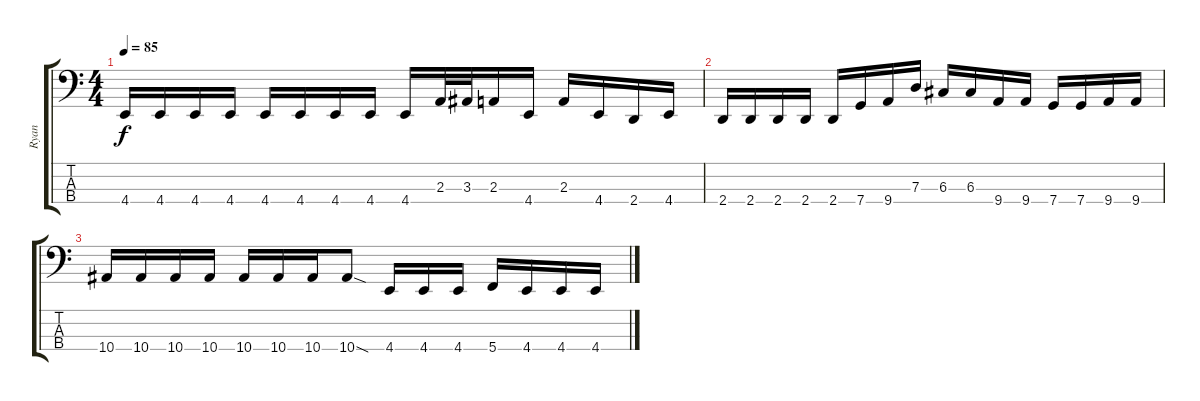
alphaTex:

\track ("Ryan" "Ryan") {instrument electricbassfinger}
\staff {score tabs}
\tuning (F2 C2 G1 C1) {hide}
\ts (4 4)
\tempo 85
\clef f4
\ks c
4.4.16{dy f} 4.4.16 4.4.16 4.4.16 4.4.16 4.4.16 4.4.16 4.4.16 4.4.16 2.3.32 3.3.32 2.3.16 4.4.16 2.3.16 4.4.16 2.4.16 4.4.16 |
2.4.16 2.4.16 2.4.16 2.4.16 2.4.16 7.4.16 9.4.16 7.3.16 6.3.16 6.3.16 9.4.16 9.4.16 7.4.16 7.4.16 9.4.16 9.4.16 |
10.4.16 10.4.16 10.4.16 10.4.16 10.4.16 10.4.16 10.4.16 10.4{sod}.8 4.4.16 4.4.16 4.4.16 5.4.16 4.4.16 4.4.16 4.4.16
